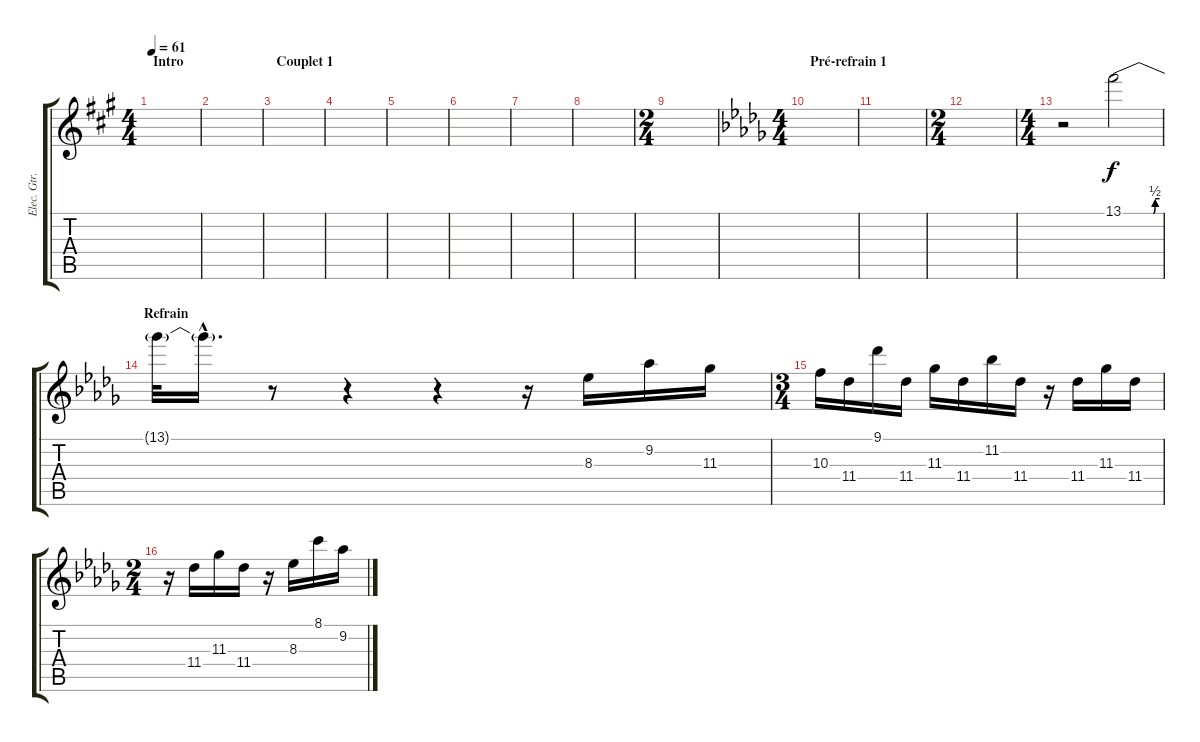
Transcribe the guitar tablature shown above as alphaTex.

\track ("Elec. Gtr." "Elec. Gtr.") {instrument electricguitarjazz}
\staff {score tabs}
\tuning (E4 B3 G3 D3 A2 E2) {hide}
\ts (4 4)
\section ("" "Intro")
\tempo 61
\clef g2
\ks a
|
|
\section ("" "Couplet 1")
|
|
|
|
|
|
\ts (2 4)
|
\ts (4 4)
\section ("" "Pré-refrain 1")
\ks db
|
|
\ts (2 4)
|
\ts (4 4)
r.2 13.1{be (custom 0 0 50 0 53 2 60 2)}.2 |
\section ("" "Refrain")
13.1{t}.32 13.1{hac t}.16{d} r.8 r.4 r.4 r.16 8.3.16 9.2.16 11.3.16 |
\ts (3 4)
10.3.16 11.4.16 9.1.16 11.4.16 11.3.16 11.4.16 11.2.16 11.4.16 r.16 11.4.16 11.3.16 11.4.16 |
\ts (2 4)
r.16 11.4.16 11.3.16 11.4.16 r.16 8.3.16 8.1.16 9.2.16
